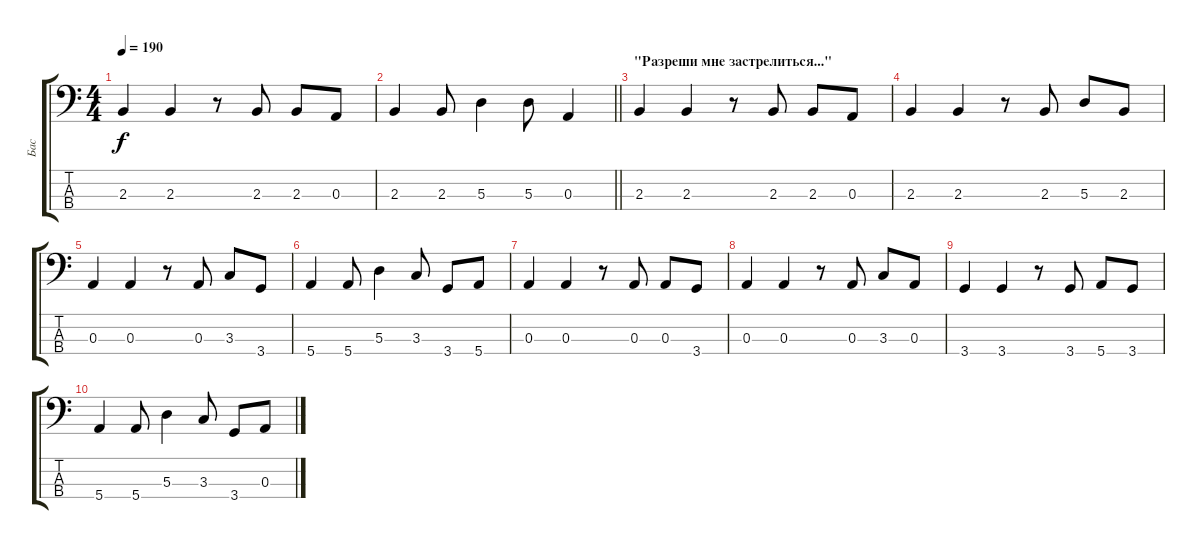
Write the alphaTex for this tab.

\track ("Бас" "Бас") {instrument electricbassfinger}
\staff {score tabs}
\tuning (G2 D2 A1 E1) {hide}
\ts (4 4)
\tempo 190
\clef f4
\ks c
2.3.4{dy f} 2.3.4 r.8 2.3.8 2.3.8 0.3.8 |
\barLineRight lightlight
2.3.4 2.3.8 5.3.4 5.3.8 0.3.4 |
\section ("" "\"Разреши мне застрелиться...\"")
2.3.4 2.3.4 r.8 2.3.8 2.3.8 0.3.8 |
2.3.4 2.3.4 r.8 2.3.8 5.3.8 2.3.8 |
0.3.4 0.3.4 r.8 0.3.8 3.3.8 3.4.8 |
5.4.4 5.4.8 5.3.4 3.3.8 3.4.8 5.4.8 |
0.3.4 0.3.4 r.8 0.3.8 0.3.8 3.4.8 |
0.3.4 0.3.4 r.8 0.3.8 3.3.8 0.3.8 |
3.4.4 3.4.4 r.8 3.4.8 5.4.8 3.4.8 |
5.4.4 5.4.8 5.3.4 3.3.8 3.4.8 0.3.8
